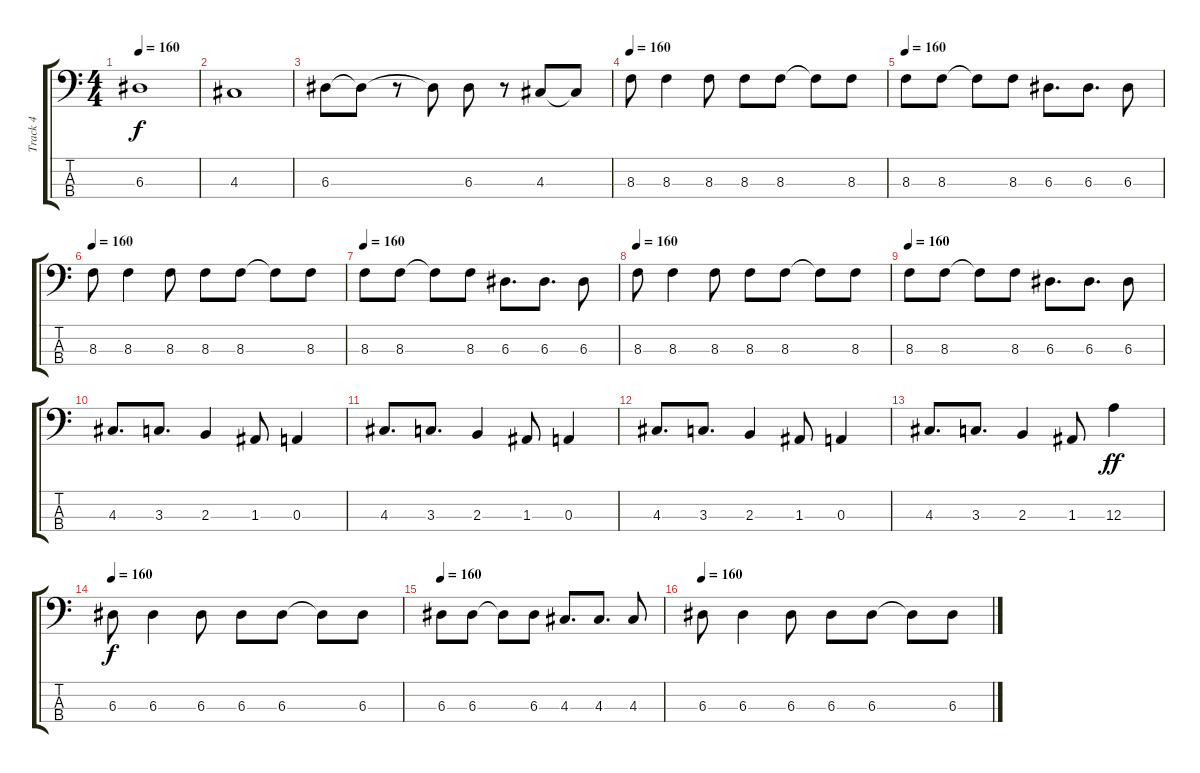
\track ("Track 4" "Track 4") {instrument electricbassfinger}
\staff {score tabs}
\tuning (G2 D2 A1 E1) {hide}
\ts (4 4)
\tempo 160
\clef f4
\ks c
6.3.1{dy f} |
4.3.1 |
6.3.8 6.3{t}.8 r.8 6.3{t}.8 6.3.8 r.8 4.3.8 4.3{t}.8 |
\tempo 160
8.3.8 8.3.4 8.3.8 8.3.8 8.3.8 8.3{t}.8 8.3.8 |
\tempo 160
8.3.8 8.3.8 8.3{t}.8 8.3.8 6.3.8{d} 6.3.8{d} 6.3.8 |
\tempo 160
8.3.8 8.3.4 8.3.8 8.3.8 8.3.8 8.3{t}.8 8.3.8 |
\tempo 160
8.3.8 8.3.8 8.3{t}.8 8.3.8 6.3.8{d} 6.3.8{d} 6.3.8 |
\tempo 160
8.3.8 8.3.4 8.3.8 8.3.8 8.3.8 8.3{t}.8 8.3.8 |
\tempo 160
8.3.8 8.3.8 8.3{t}.8 8.3.8 6.3.8{d} 6.3.8{d} 6.3.8 |
4.3.8{d} 3.3.8{d} 2.3.4 1.3.8 0.3.4 |
4.3.8{d} 3.3.8{d} 2.3.4 1.3.8 0.3.4 |
4.3.8{d} 3.3.8{d} 2.3.4 1.3.8 0.3.4 |
4.3.8{d} 3.3.8{d} 2.3.4 1.3.8 12.3.4{dy ff} |
\tempo 160
6.3.8{dy f} 6.3.4 6.3.8 6.3.8 6.3.8 6.3{t}.8 6.3.8 |
\tempo 160
6.3.8 6.3.8 6.3{t}.8 6.3.8 4.3.8{d} 4.3.8{d} 4.3.8 |
\tempo 160
6.3.8 6.3.4 6.3.8 6.3.8 6.3.8 6.3{t}.8 6.3.8
